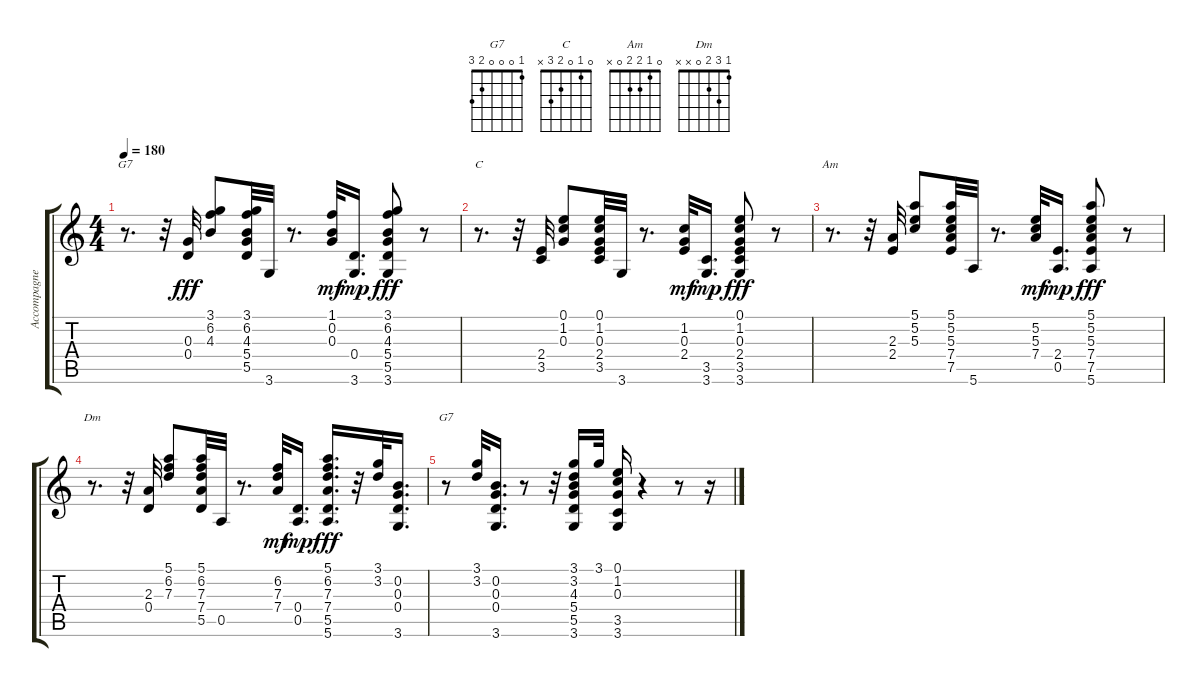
\track ("Accompagnement" "Accompagne") {instrument acousticguitarsteel}
\staff {score tabs}
\tuning (E4 B3 G3 D3 A2 E2) {hide}
\chord ("G7" 1 3 4 0 x 3)
\chord ("C" 0 1 0 2 3 x)
\chord ("Am" 0 1 2 2 0 x)
\chord ("Dm" 1 3 2 0 x x)
\chord ("G7" 1 0 0 0 2 3)
\ts (4 4)
\tempo 180
\clef g2
\ks c
r.8{d ch "G7" dy fff} r.32 (0.3 0.4).32 (3.1 6.2 4.3).8 (3.1 6.2 4.3 5.4 5.5).32 3.6.32 r.8{d} (1.1 0.2 0.3).32{dy mf} (0.4 3.6).16{d dy mp} (3.1 6.2 4.3 5.4 5.5 3.6).8{dy fff} r.8 |
r.8{d ch "C"} r.32 (2.4 3.5).32 (0.1 1.2 0.3).8 (0.1 1.2 0.3 2.4 3.5).32 3.6.32 r.8{d} (1.2 0.3 2.4).32{dy mf} (3.5 3.6).16{d dy mp} (0.1 1.2 0.3 2.4 3.5 3.6).8{dy fff} r.8 |
r.8{d ch "Am"} r.32 (2.3 2.4).32 (5.1 5.2 5.3).8 (5.1 5.2 5.3 7.4 7.5).32 5.6.32 r.8{d} (5.2 5.3 7.4).32{dy mf} (2.4 0.5).16{d dy mp} (5.1 5.2 5.3 7.4 7.5 5.6).8{dy fff} r.8 |
r.8{d ch "Dm"} r.32 (2.3 0.4).32 (5.1 6.2 7.3).8 (5.1 6.2 7.3 7.4 5.5).32 0.5.32 r.8{d} (6.2 7.3 7.4).32{dy mf} (0.4 0.5).16{d dy mp} (5.1 6.2 7.3 7.4 5.5 5.6).16{d dy fff} r.32 (3.1 3.2).32 (0.2 0.3 0.4 3.6).16{d} |
r.8{ch "G7"} (3.1 3.2).32 (0.2 0.3 0.4 3.6).16{d} r.8 r.32 (3.1 3.2 4.3 5.4 5.5 3.6).16 3.1.32 (0.1 1.2 0.3 3.5 3.6).16 r.4 r.8 r.16
